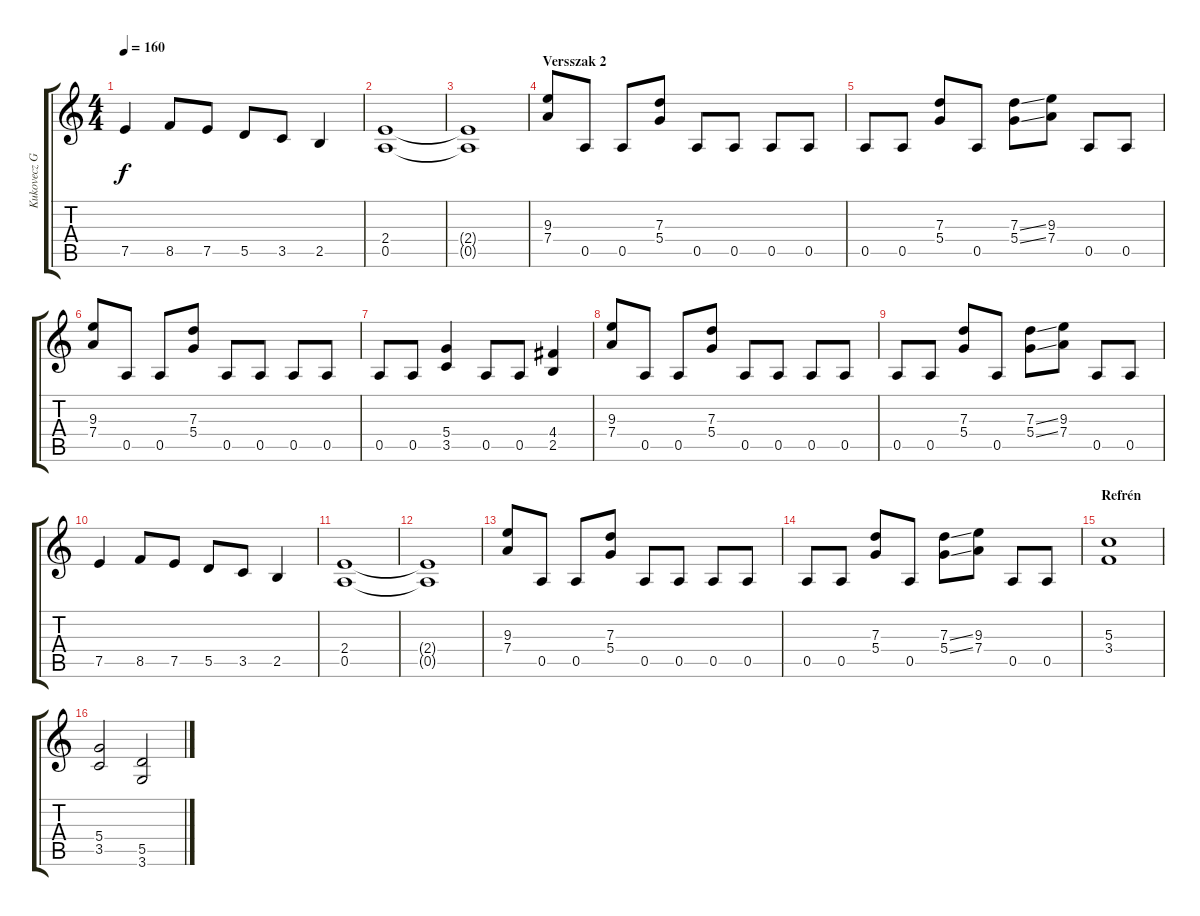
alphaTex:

\track ("Kukovecz Gábor" "Kukovecz G") {instrument distortionguitar}
\staff {score tabs}
\tuning (E4 B3 G3 D3 A2 E2) {hide}
\ts (4 4)
\tempo 160
\clef g2
\ks c
7.5.4{dy f} 8.5.8 7.5.8 5.5.8 3.5.8 2.5.4 |
(2.4 0.5).1 |
(2.4{t} 0.5{t}).1 |
\section ("" "Versszak 2")
(9.3 7.4).8 0.5.8 0.5.8 (7.3 5.4).8 0.5.8 0.5.8 0.5.8 0.5.8 |
0.5.8 0.5.8 (7.3 5.4).8 0.5.8 (7.3{ss} 5.4{ss}).8 (9.3 7.4).8 0.5.8 0.5.8 |
(9.3 7.4).8 0.5.8 0.5.8 (7.3 5.4).8 0.5.8 0.5.8 0.5.8 0.5.8 |
0.5.8 0.5.8 (5.4 3.5).4 0.5.8 0.5.8 (4.4 2.5).4 |
(9.3 7.4).8 0.5.8 0.5.8 (7.3 5.4).8 0.5.8 0.5.8 0.5.8 0.5.8 |
0.5.8 0.5.8 (7.3 5.4).8 0.5.8 (7.3{ss} 5.4{ss}).8 (9.3 7.4).8 0.5.8 0.5.8 |
7.5.4 8.5.8 7.5.8 5.5.8 3.5.8 2.5.4 |
(2.4 0.5).1 |
(2.4{t} 0.5{t}).1 |
(9.3 7.4).8 0.5.8 0.5.8 (7.3 5.4).8 0.5.8 0.5.8 0.5.8 0.5.8 |
0.5.8 0.5.8 (7.3 5.4).8 0.5.8 (7.3{ss} 5.4{ss}).8 (9.3 7.4).8 0.5.8 0.5.8 |
\section ("" "Refrén")
(5.3 3.4).1 |
(5.4 3.5).2 (5.5 3.6).2
